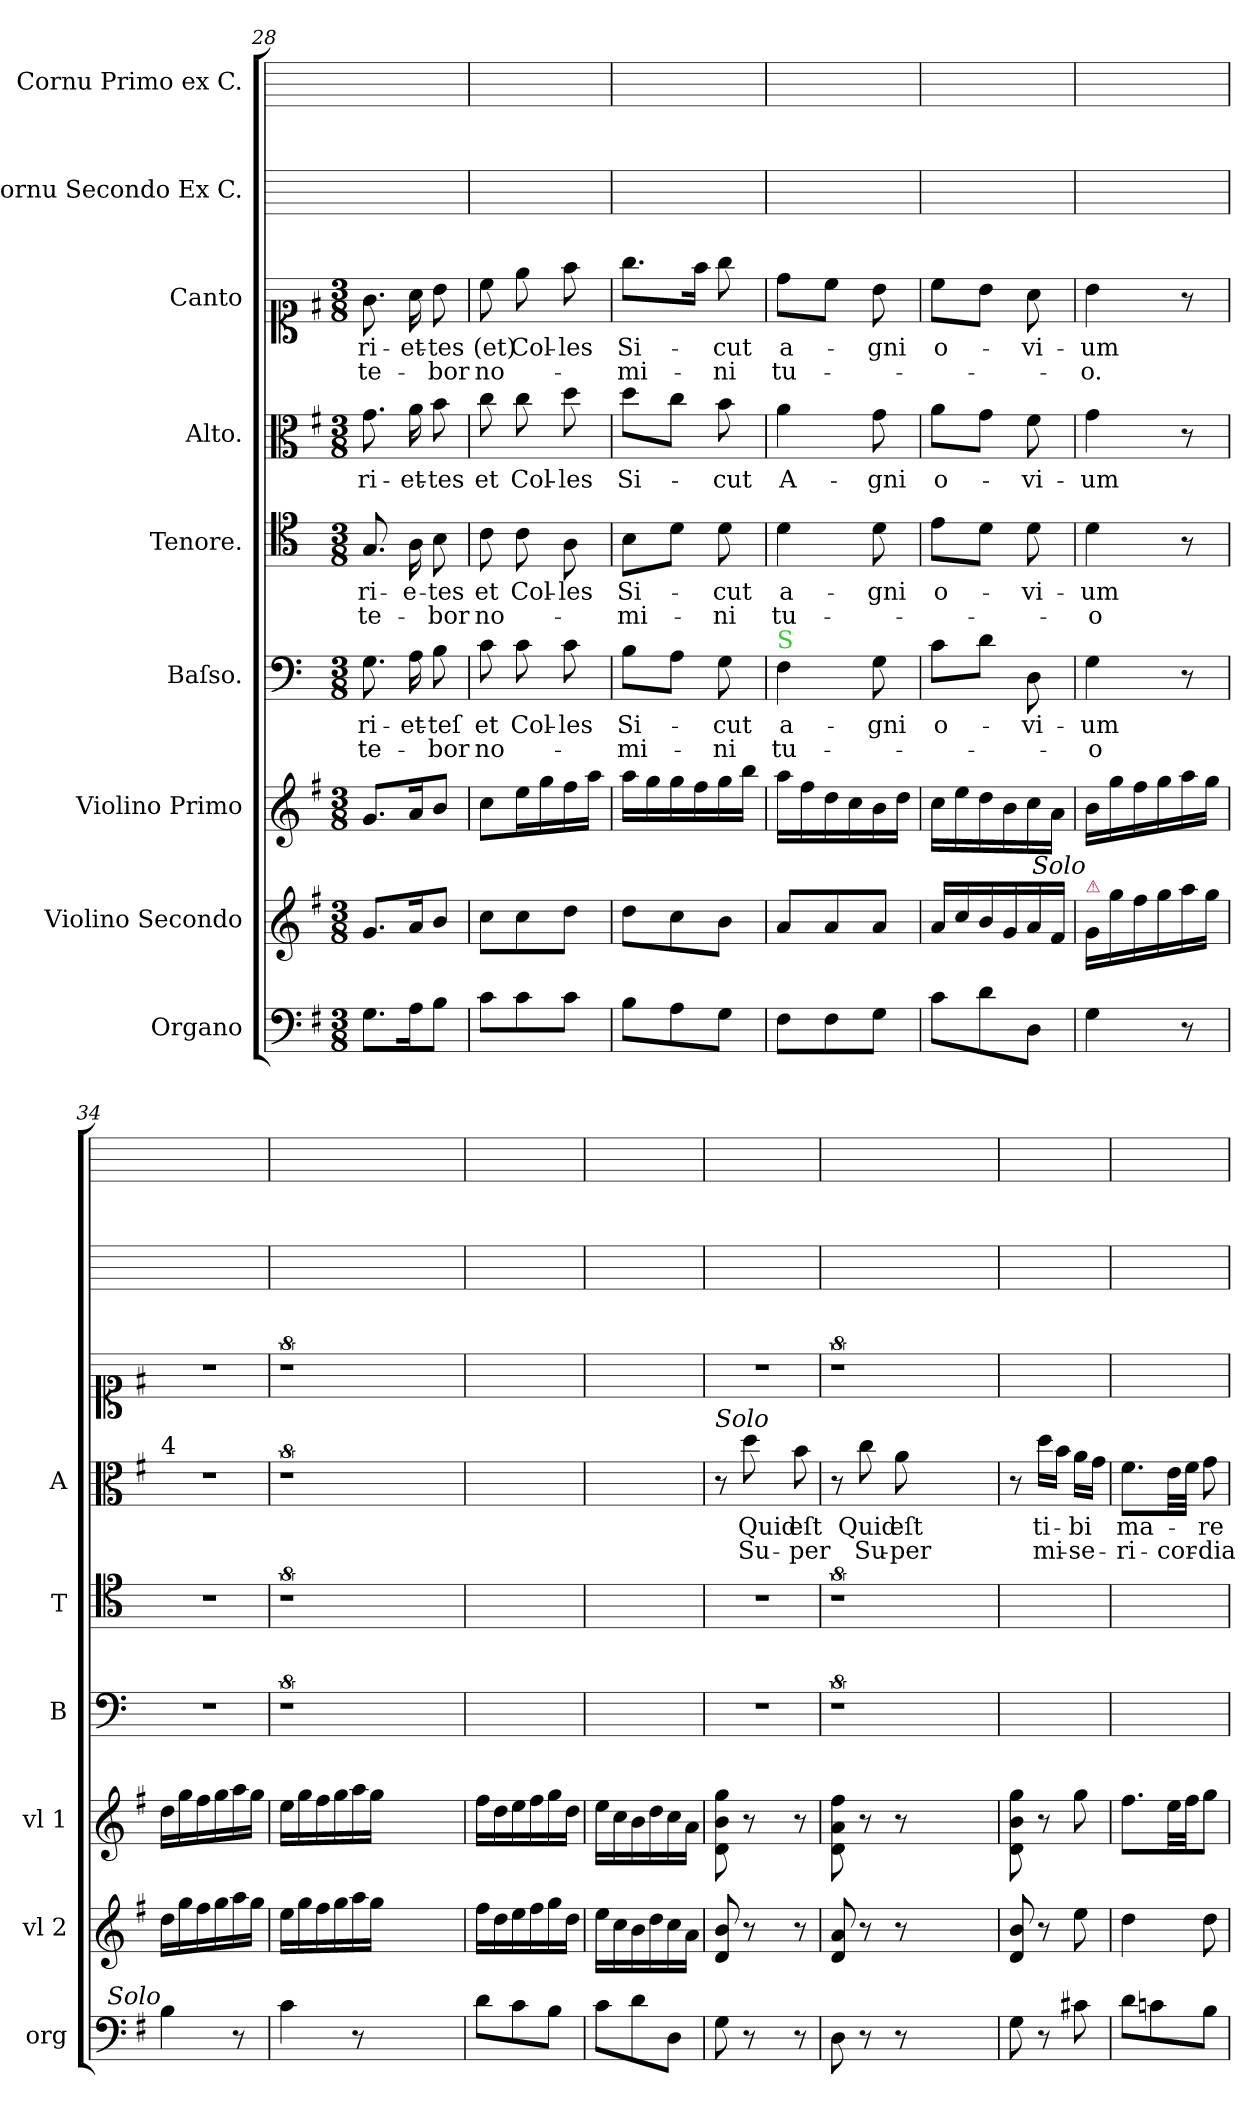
**kern	**kern	**kern	**kern	**text	**text	**kern	**text	**text	**kern	**text	**text	**kern	**text	**text	**kern	**kern
*part9	*part8	*part7	*part6	*part6	*part6	*part5	*part5	*part5	*part4	*part4	*part4	*part3	*part3	*part3	*part2	*part1
*staff9	*staff8	*staff7	*staff6	*staff6	*staff6	*staff5	*staff5	*staff5	*staff4	*staff4	*staff4	*staff3	*staff3	*staff3	*staff2	*staff1
*I"Organo	*I"Violino Secondo	*I"Violino Primo	*I"Baſso.	*	*	*I"Tenore.	*	*	*I"Alto.	*	*	*I"Canto	*	*	*I"Cornu Secondo Ex C.	*I"Cornu Primo ex C.
*I'org	*I'vl 2	*I'vl 1	*I'B	*	*	*I'T	*	*	*I'A	*	*	*	*	*	*	*
*clefF4	*clefG2	*clefG2	*clefF4	*	*	*clefC4	*	*	*clefC3	*	*	*clefC1	*	*	*	*
*k[f#]	*k[f#]	*k[f#]	*k[]	*	*	*k[]	*	*	*k[f#]	*	*	*k[f#]	*	*	*	*
*e:	*e:	*e:	*	*	*	*	*	*	*e:	*	*	*e:	*	*	*	*
*M3/8	*M3/8	*M3/8	*M3/8	*	*	*M3/8	*	*	*M3/8	*	*	*M3/8	*	*	*	*
=28	=28	=28	=28	=28	=28	=28	=28	=28	=28	=28	=28	=28	=28	=28	=28	=28
8.G\L	8.g/L	8.g/L	8.G\	-ri-	-te-	8.G/	-ri-	-te-	8.g\	-ri-	.	8.g\	-ri-	-te-	4.ryy	4.ryy
16A\K	16a/K	16a/K	16A\	-et-	.	16A\	-e-	.	16a\	-et-	.	16a\	-et-	.	.	.
8B\J	8b/J	8b/J	8B\	-teſ	-bor	8B\	-tes	-bor	8b\	-tes	.	8b\	-tes	-bor	.	.
=29	=29	=29	=29	=29	=29	=29	=29	=29	=29	=29	=29	=29	=29	=29	=29	=29
8c\L	8cc\L	8cc\L	8c\	et	no-	8c\	et	no-	8cc\	et	.	8cc\	(et)	no-	4.ryy	4.ryy
8c\	8cc\	16ee\L	8c\	Col-	.	8c\	Col-	.	8cc\	Col-	.	8ee\	Col-	.	.	.
.	.	16gg\	.	.	.	.	.	.	.	.	.	.	.	.	.	.
8c\J	8dd\J	16ff#\	8c\	-les	.	8A\	-les	.	8dd\	-les	.	8ff#\	-les	.	.	.
.	.	16aa\JJ	.	.	.	.	.	.	.	.	.	.	.	.	.	.
=30	=30	=30	=30	=30	=30	=30	=30	=30	=30	=30	=30	=30	=30	=30	=30	=30
8B\L	8dd\L	16aa\LL	8B\L	Si-	-mi-	8B\L	Si-	-mi-	8dd\L	Si-	.	8.gg\L	Si-	-mi-	4.ryy	4.ryy
.	.	16gg\	.	.	.	.	.	.	.	.	.	.	.	.	.	.
8A\	8cc\	16gg\	8A\J	.	.	8d\J	.	.	8cc\J	.	.	.	.	.	.	.
.	.	16ff#\	.	.	.	.	.	.	.	.	.	16ff#\Jk	.	.	.	.
8G\J	8b\J	16gg\	8G\	-cut	-ni	8d\	-cut	-ni	8b\	-cut	.	8gg\	-cut	-ni	.	.
.	.	16bb\JJ	.	.	.	.	.	.	.	.	.	.	.	.	.	.
=31	=31	=31	=31	=31	=31	=31	=31	=31	=31	=31	=31	=31	=31	=31	=31	=31
!	!	!	!LO:TX:a:color=limegreen:t=S	!	!	!	!	!	!	!	!	!	!	!	!	!
8F#\L	8a/L	16aa\LL	4F\	a-	tu-	4d\	a-	tu-	4a\	A-	.	8dd\L	a-	tu-	4.ryy	4.ryy
.	.	16ff#\	.	.	.	.	.	.	.	.	.	.	.	.	.	.
8F#\	8a/	16dd\	.	.	.	.	.	.	.	.	.	8cc\J	.	.	.	.
.	.	16cc\	.	.	.	.	.	.	.	.	.	.	.	.	.	.
8G\J	8a/J	16b\	8G\	-gni	.	8d\	-gni	.	8g\	-gni	.	8b\	-gni	.	.	.
.	.	16dd\JJ	.	.	.	.	.	.	.	.	.	.	.	.	.	.
=32	=32	=32	=32	=32	=32	=32	=32	=32	=32	=32	=32	=32	=32	=32	=32	=32
8c\L	16a/LL	16cc\LL	8c\L	o-	.	8e\L	o-	.	8a\L	o-	.	8cc\L	o-	.	4.ryy	4.ryy
.	16cc/	16ee\	.	.	.	.	.	.	.	.	.	.	.	.	.	.
8d\	16b/	16dd\	8d\J	.	.	8d\J	.	.	8g\J	.	.	8b\J	.	.	.	.
.	16g/	16b\	.	.	.	.	.	.	.	.	.	.	.	.	.	.
8D\J	16a/	16cc\	8D\	-vi-	.	8d\	-vi-	.	8f#\	-vi-	.	8a\	-vi-	.	.	.
.	16f#/JJ	16a\JJ	.	.	.	.	.	.	.	.	.	.	.	.	.	.
=33	=33	=33	=33	=33	=33	=33	=33	=33	=33	=33	=33	=33	=33	=33	=33	=33
!	!LO:TX:a:i:rj:t=Solo	!	!	!	!	!	!	!	!	!	!	!	!	!	!	!
!	!LO:TX:a:color=crimson:t=⚠	!	!	!	!	!	!	!	!	!	!	!	!	!	!	!
4G\	16g/LL	16b\LL	4G\	-um	-o	4d\	-um	-o	4g\	-um	.	4b\	-um	-o.	4.ryy	4.ryy
.	16gg\	16gg\	.	.	.	.	.	.	.	.	.	.	.	.	.	.
.	16ff#\	16ff#\	.	.	.	.	.	.	.	.	.	.	.	.	.	.
.	16gg\	16gg\	.	.	.	.	.	.	.	.	.	.	.	.	.	.
8r	16aa\	16aa\	8r	.	.	8r	.	.	8r	.	.	8r	.	.	.	.
.	16gg\JJ	16gg\JJ	.	.	.	.	.	.	.	.	.	.	.	.	.	.
=34	=34	=34	=34	=34	=34	=34	=34	=34	=34	=34	=34	=34	=34	=34	=34	=34
!	!	!	!	!	!	!	!	!	!LO:TX:a:t=4	!	!	!	!	!	!	!
!LO:TX:a:i:rj:t=Solo	!	!	!	!	!	!	!	!	!	!	!	!	!	!	!	!
4B\	16dd\LL	16dd\LL	4.r	.	.	4.r	.	.	4.r	.	.	4.r	.	.	4.ryy	4.ryy
.	16gg\	16gg\	.	.	.	.	.	.	.	.	.	.	.	.	.	.
.	16ff#\	16ff#\	.	.	.	.	.	.	.	.	.	.	.	.	.	.
.	16gg\	16gg\	.	.	.	.	.	.	.	.	.	.	.	.	.	.
8r	16aa\	16aa\	.	.	.	.	.	.	.	.	.	.	.	.	.	.
.	16gg\JJ	16gg\JJ	.	.	.	.	.	.	.	.	.	.	.	.	.	.
=35	=35	=35	=35	=35	=35	=35	=35	=35	=35	=35	=35	=35	=35	=35	=35	=35
4c\	16ee\LL	16ee\LL	8%9r	.	.	8%9r	.	.	8%9r	.	.	8%9r	.	.	4.ryy	4.ryy
.	16gg\	16gg\	.	.	.	.	.	.	.	.	.	.	.	.	.	.
.	16ff#\	16ff#\	.	.	.	.	.	.	.	.	.	.	.	.	.	.
.	16gg\	16gg\	.	.	.	.	.	.	.	.	.	.	.	.	.	.
8r	16aa\	16aa\	.	.	.	.	.	.	.	.	.	.	.	.	.	.
.	16gg\JJ	16gg\JJ	.	.	.	.	.	.	.	.	.	.	.	.	.	.
2.ryy	2.ryy	2.ryy	.	.	.	.	.	.	.	.	.	.	.	.	2.ryy	2.ryy
=36	=36	=36	=36	=36	=36	=36	=36	=36	=36	=36	=36	=36	=36	=36	=36	=36
8d\L	16ff#\LL	16ff#\LL	4.ryy	.	.	4.ryy	.	.	4.ryy	.	.	4.ryy	.	.	4.ryy	4.ryy
.	16dd\	16dd\	.	.	.	.	.	.	.	.	.	.	.	.	.	.
8c\	16ee\	16ee\	.	.	.	.	.	.	.	.	.	.	.	.	.	.
.	16ff#\	16ff#\	.	.	.	.	.	.	.	.	.	.	.	.	.	.
8B\J	16gg\	16gg\	.	.	.	.	.	.	.	.	.	.	.	.	.	.
.	16dd\JJ	16dd\JJ	.	.	.	.	.	.	.	.	.	.	.	.	.	.
=37	=37	=37	=37	=37	=37	=37	=37	=37	=37	=37	=37	=37	=37	=37	=37	=37
8c\L	16ee\LL	16ee\LL	4.ryy	.	.	4.ryy	.	.	4.ryy	.	.	4.ryy	.	.	4.ryy	4.ryy
.	16cc\	16cc\	.	.	.	.	.	.	.	.	.	.	.	.	.	.
8d\	16b\	16b\	.	.	.	.	.	.	.	.	.	.	.	.	.	.
.	16dd\	16dd\	.	.	.	.	.	.	.	.	.	.	.	.	.	.
8D\J	16cc\	16cc\	.	.	.	.	.	.	.	.	.	.	.	.	.	.
.	16a\JJ	16a\JJ	.	.	.	.	.	.	.	.	.	.	.	.	.	.
=38	=38	=38	=38	=38	=38	=38	=38	=38	=38	=38	=38	=38	=38	=38	=38	=38
!	!	!	!	!	!	!	!	!	!LO:TX:a:i:t=Solo	!	!	!	!	!	!	!
8G\	8d/ 8b/	8d\ 8b\ 8gg\	4.r	.	.	4.r	.	.	8r	.	.	4.r	.	.	4.ryy	4.ryy
8r	8r	8r	.	.	.	.	.	.	8dd\	Quid	Su-	.	.	.	.	.
8r	8r	8r	.	.	.	.	.	.	8b\	eſt	-per	.	.	.	.	.
=39	=39	=39	=39	=39	=39	=39	=39	=39	=39	=39	=39	=39	=39	=39	=39	=39
8D\	8d/ 8a/	8d\ 8a\ 8ff#\	8%9r	.	.	8%9r	.	.	8r	.	.	8%9r	.	.	4.ryy	4.ryy
!	!	!	!	!	!	!	!	!	!	!LO:LY:i	!LO:LY:i	!	!	!	!	!
8r	8r	8r	.	.	.	.	.	.	8cc\	Quid	Su-	.	.	.	.	.
!	!	!	!	!	!	!	!	!	!	!LO:LY:i	!LO:LY:i	!	!	!	!	!
8r	8r	8r	.	.	.	.	.	.	8a\	eſt	-per	.	.	.	.	.
2.ryy	2.ryy	2.ryy	.	.	.	.	.	.	2.ryy	.	.	.	.	.	2.ryy	2.ryy
=40	=40	=40	=40	=40	=40	=40	=40	=40	=40	=40	=40	=40	=40	=40	=40	=40
8G\	8d/ 8b/	8d\ 8b\ 8gg\	4.ryy	.	.	4.ryy	.	.	8r	.	.	4.ryy	.	.	4.ryy	4.ryy
8r	8r	8r	.	.	.	.	.	.	16dd\LL	ti-	mi-	.	.	.	.	.
.	.	.	.	.	.	.	.	.	16b\JJ	.	.	.	.	.	.	.
8c#X\	8ee\	8gg\	.	.	.	.	.	.	16a\LL	-bi	-se-	.	.	.	.	.
.	.	.	.	.	.	.	.	.	16g\JJ	.	.	.	.	.	.	.
=41	=41	=41	=41	=41	=41	=41	=41	=41	=41	=41	=41	=41	=41	=41	=41	=41
8d\L	4dd\	8.ff#\L	4.ryy	.	.	4.ryy	.	.	8.f#\L	ma-	-ri-	4.ryy	.	.	4.ryy	4.ryy
8cn\	.	.	.	.	.	.	.	.	.	.	.	.	.	.	.	.
.	.	32ee\LL	.	.	.	.	.	.	32e\LL	.	-cor-	.	.	.	.	.
.	.	32ff#\JJ	.	.	.	.	.	.	32f#\JJJ	.	.	.	.	.	.	.
8B\J	8dd\	8gg\J	.	.	.	.	.	.	8g\	-re	-dia	.	.	.	.	.
=	=	=	=	=	=	=	=	=	=	=	=	=	=	=	=	=
*-	*-	*-	*-	*-	*-	*-	*-	*-	*-	*-	*-	*-	*-	*-	*-	*-
